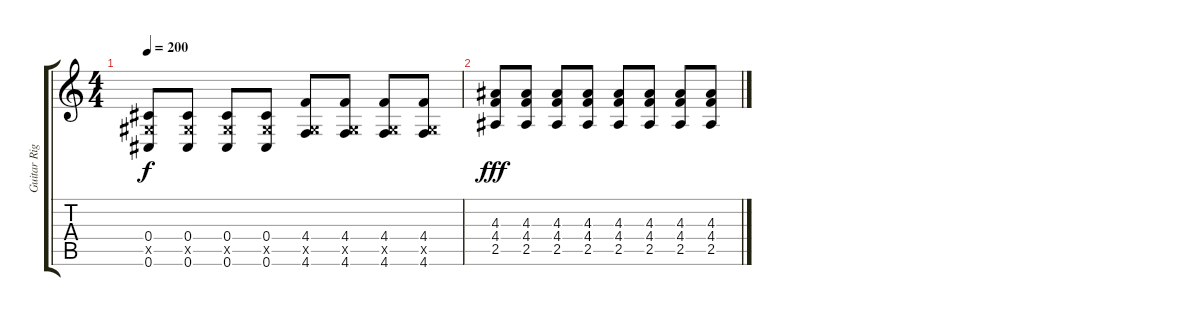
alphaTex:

\track ("Guitar Right" "Guitar Rig") {instrument distortionguitar}
\staff {score tabs}
\tuning (Eb4 Bb3 Gb3 Db3 Ab2 Db2) {hide}
\ts (4 4)
\tempo 200
\clef g2
\ks c
(0.4 0.5{x} 0.6).8{dy f} (0.4 0.5{x} 0.6).8 (0.4 0.5{x} 0.6).8 (0.4 0.5{x} 0.6).8 (4.4 0.5{x} 4.6).8 (4.4 0.5{x} 4.6).8 (4.4 0.5{x} 4.6).8 (4.4 0.5{x} 4.6).8 |
(4.3 4.4 2.5).8{dy fff} (4.3 4.4 2.5).8 (4.3 4.4 2.5).8 (4.3 4.4 2.5).8 (4.3 4.4 2.5).8 (4.3 4.4 2.5).8 (4.3 4.4 2.5).8 (4.3 4.4 2.5).8
